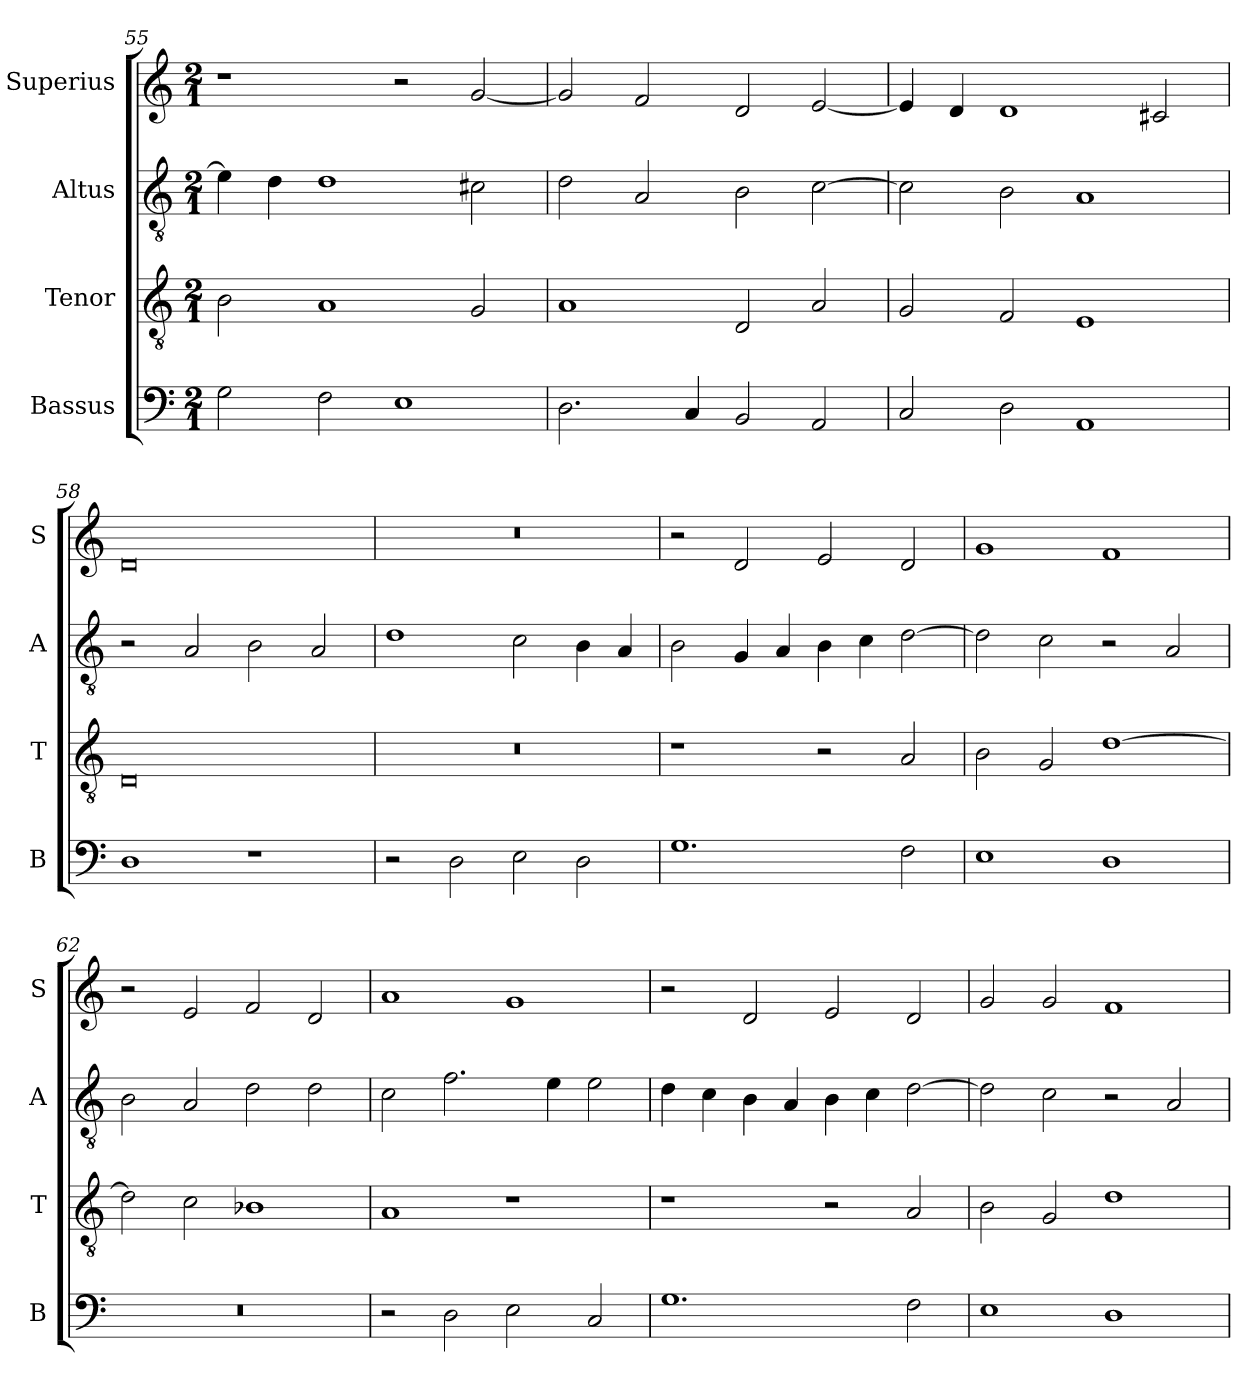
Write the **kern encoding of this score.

**kern	**kern	**kern	**kern
*part4	*part3	*part2	*part1
*staff4	*staff3	*staff2	*staff1
*I"Bassus	*I"Tenor	*I"Altus	*I"Superius
*I'B	*I'T	*I'A	*I'S
*clefF4	*clefGv2	*clefGv2	*clefG2
*k[]	*k[]	*k[]	*k[]
*C:	*C:	*C:	*C:
*M2/1	*M2/1	*M2/1	*M2/1
=55	=55	=55	=55
2G	2B	4e]	1r
.	.	4d	.
2F	1A	1d	.
1E	.	.	2r
.	2G	2c#X	[2g
=56	=56	=56	=56
2.D	1A	2d	2g]
.	.	2A	2f
4C	.	.	.
2BB	2D	2B	2d
2AA	2A	[2c	[2e
=57	=57	=57	=57
2C	2G	2c]	4e]
.	.	.	4d
2D	2F	2B	1d
1AA	1E	1A	.
.	.	.	2c#X
=58	=58	=58	=58
1D	0D	2r	0d
.	.	2A	.
1r	.	2B	.
.	.	2A	.
=59	=59	=59	=59
2r	0r	1d	0r
2D	.	.	.
2E	.	2c	.
2D	.	4B	.
.	.	4A	.
=60	=60	=60	=60
1.G	1r	2B	2r
.	.	4G	2d
.	.	4A	.
.	2r	4B	2e
.	.	4c	.
2F	2A	[2d	2d
=61	=61	=61	=61
1E	2B	2d]	1g
.	2G	2c	.
1D	[1d	2r	1f
.	.	2A	.
=62	=62	=62	=62
0r	2d]	2B	2r
.	2c	2A	2e
.	1B-X	2d	2f
.	.	2d	2d
=63	=63	=63	=63
2r	1A	2c	1a
2D	.	2.f	.
2E	1r	.	1g
.	.	4e	.
2C	.	2e	.
=64	=64	=64	=64
1.G	1r	4d	2r
.	.	4c	.
.	.	4B	2d
.	.	4A	.
.	2r	4B	2e
.	.	4c	.
2F	2A	[2d	2d
=65	=65	=65	=65
1E	2B	2d]	2g
.	2G	2c	2g
1D	1d	2r	1f
.	.	2A	.
=	=	=	=
*-	*-	*-	*-
